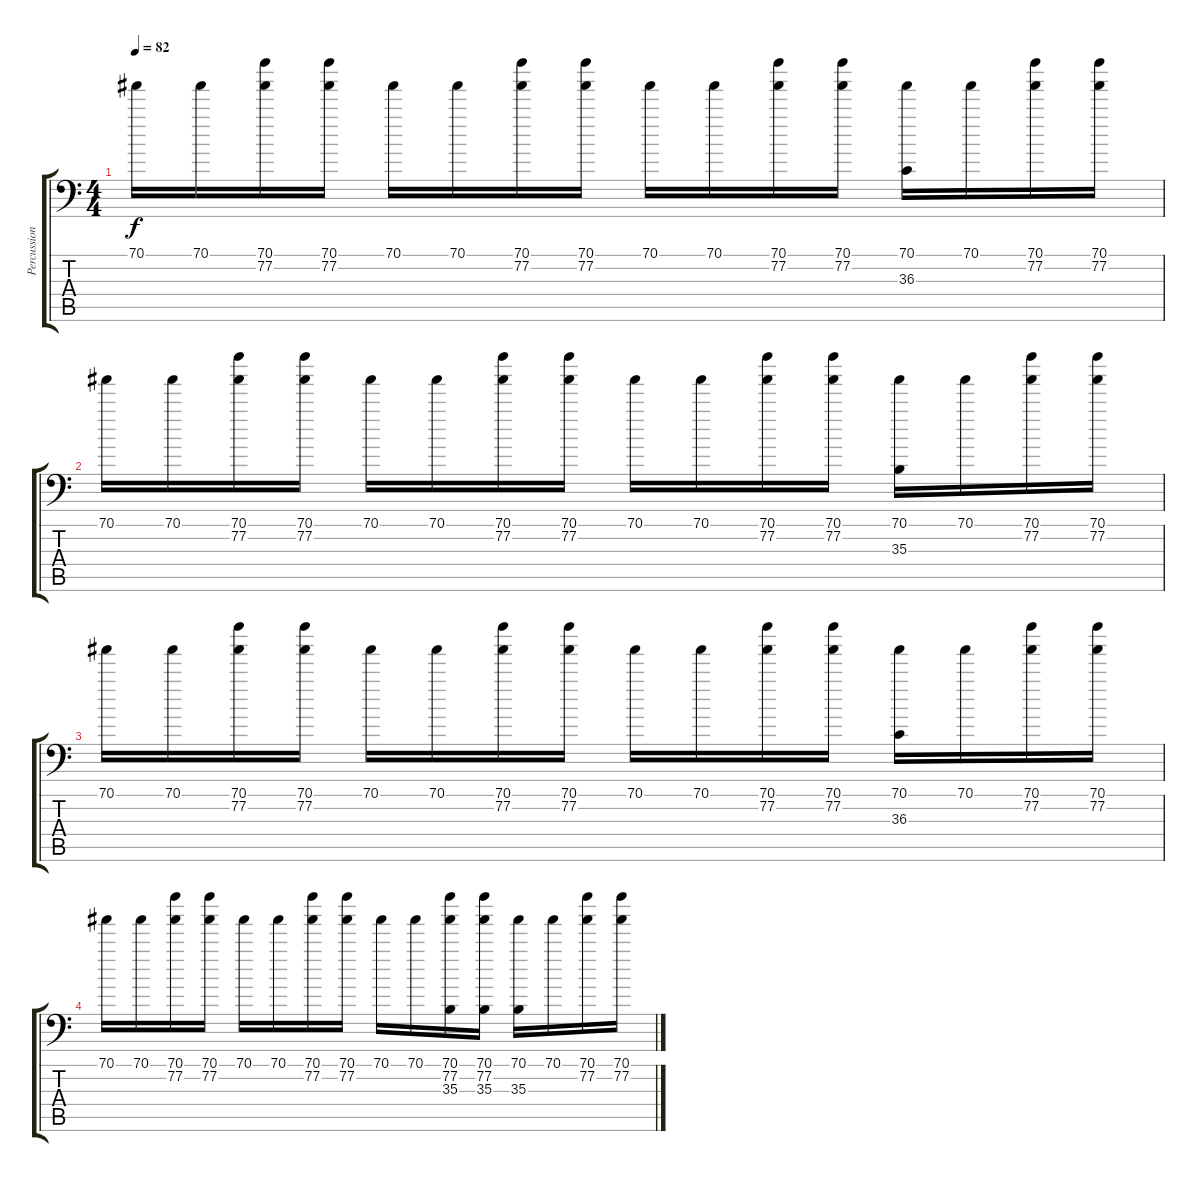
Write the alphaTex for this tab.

\track ("Percussion" "Percussion") {instrument acousticgrandpiano}
\staff {score tabs}
\tuning (C-1 C-1 C-1 C-1 C-1 C-1) {hide}
\ts (4 4)
\tempo 82
\clef f4
\ks c
70.1.16{dy f} 70.1.16 (70.1 77.2).16 (70.1 77.2).16 70.1.16 70.1.16 (70.1 77.2).16 (70.1 77.2).16 70.1.16 70.1.16 (70.1 77.2).16 (70.1 77.2).16 (70.1 36.3).16 70.1.16 (70.1 77.2).16 (70.1 77.2).16 |
70.1.16 70.1.16 (70.1 77.2).16 (70.1 77.2).16 70.1.16 70.1.16 (70.1 77.2).16 (70.1 77.2).16 70.1.16 70.1.16 (70.1 77.2).16 (70.1 77.2).16 (70.1 35.3).16 70.1.16 (70.1 77.2).16 (70.1 77.2).16 |
70.1.16 70.1.16 (70.1 77.2).16 (70.1 77.2).16 70.1.16 70.1.16 (70.1 77.2).16 (70.1 77.2).16 70.1.16 70.1.16 (70.1 77.2).16 (70.1 77.2).16 (70.1 36.3).16 70.1.16 (70.1 77.2).16 (70.1 77.2).16 |
70.1.16 70.1.16 (70.1 77.2).16 (70.1 77.2).16 70.1.16 70.1.16 (70.1 77.2).16 (70.1 77.2).16 70.1.16 70.1.16 (70.1 77.2 35.3).16 (70.1 77.2 35.3).16 (70.1 35.3).16 70.1.16 (70.1 77.2).16 (70.1 77.2).16
